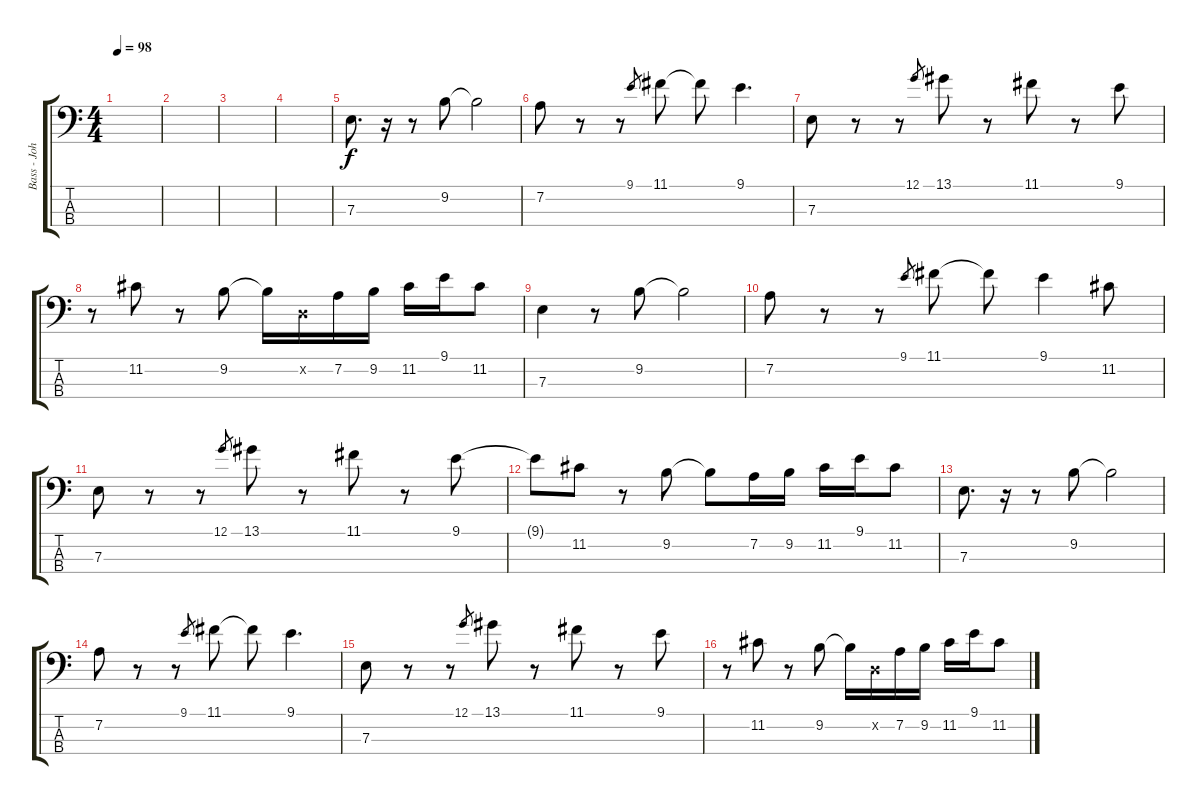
\track ("Bass - John Paul Jones" "Bass - Joh") {instrument electricbassfinger}
\staff {score tabs}
\tuning (G2 D2 A1 E1) {hide}
\ts (4 4)
\tempo 98
\clef f4
\ks c
|
|
|
|
7.3.8{d} r.16 r.8 9.2.8 9.2{t}.2 |
7.2.8 r.8 r.8 9.1.8{gr} 11.1.8 11.1{t}.8 9.1.4{d} |
7.3.8 r.8 r.8 12.1.8{gr} 13.1.8 r.8 11.1.8 r.8 9.1.8 |
r.8 11.2.8 r.8 9.2.8 9.2{t}.16 0.2{x}.16 7.2.16 9.2.16 11.2.16 9.1.16 11.2.8 |
7.3.4 r.8 9.2.8 9.2{t}.2 |
7.2.8 r.8 r.8 9.1.8{gr} 11.1.8 11.1{t}.8 9.1.4 11.2.8 |
7.3.8 r.8 r.8 12.1.8{gr} 13.1.8 r.8 11.1.8 r.8 9.1.8 |
9.1{t}.8 11.2.8 r.8 9.2.8 9.2{t}.8 7.2.16 9.2.16 11.2.16 9.1.16 11.2.8 |
7.3.8{d} r.16 r.8 9.2.8 9.2{t}.2 |
7.2.8 r.8 r.8 9.1.8{gr} 11.1.8 11.1{t}.8 9.1.4{d} |
7.3.8 r.8 r.8 12.1.8{gr} 13.1.8 r.8 11.1.8 r.8 9.1.8 |
r.8 11.2.8 r.8 9.2.8 9.2{t}.16 0.2{x}.16 7.2.16 9.2.16 11.2.16 9.1.16 11.2.8
